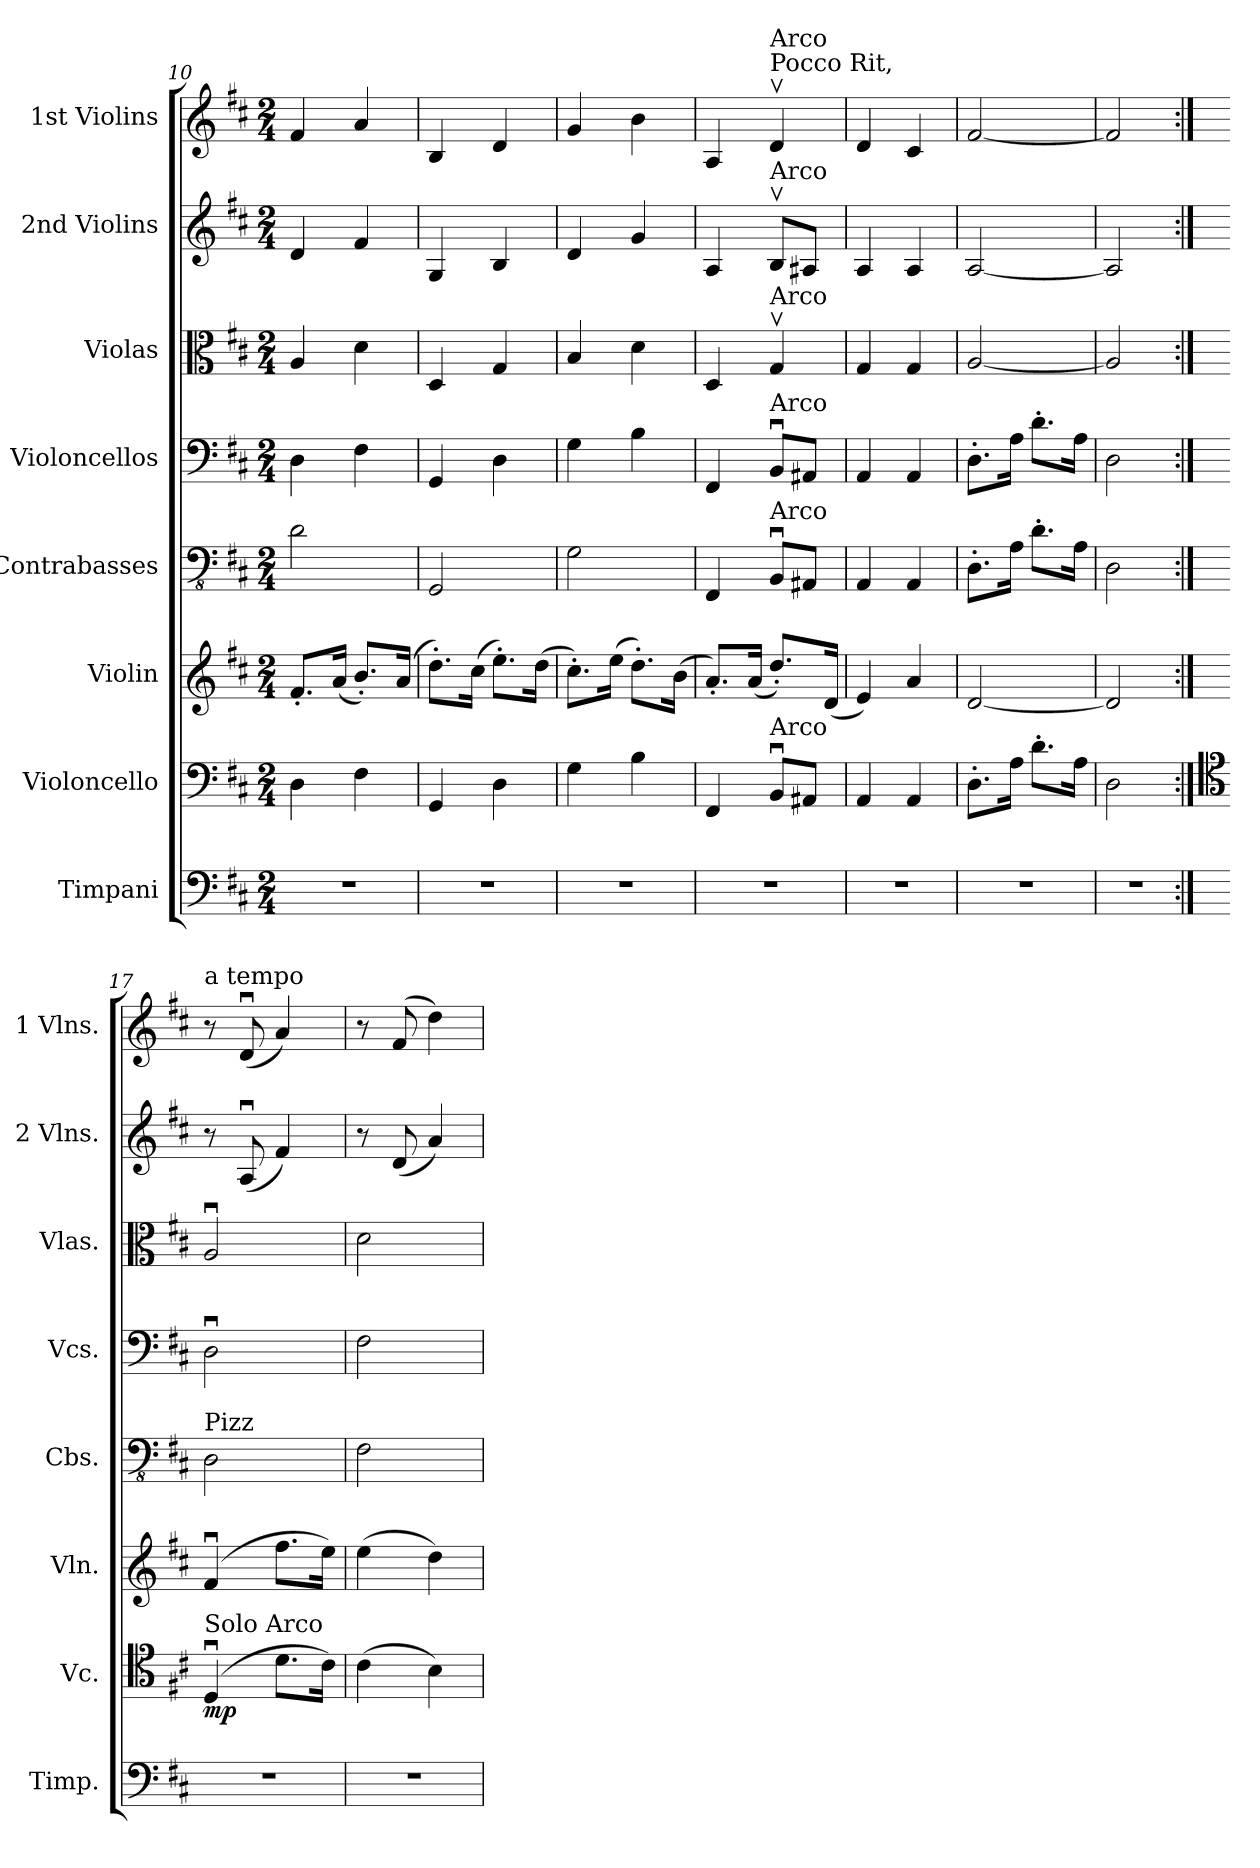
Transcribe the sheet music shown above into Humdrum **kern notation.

**kern	**kern	**dynam	**kern	**kern	**kern	**kern	**kern	**kern
*part8	*part7	*part7	*part6	*part5	*part4	*part3	*part2	*part1
*staff8	*staff7	*staff7	*staff6	*staff5	*staff4	*staff3	*staff2	*staff1
*I"Timpani	*I"Violoncello	*	*I"Violin	*I"Contrabasses	*I"Violoncellos	*I"Violas	*I"2nd Violins	*I"1st Violins
*I'Timp.	*I'Vc.	*	*I'Vln.	*I'Cbs.	*I'Vcs.	*I'Vlas.	*I'2 Vlns.	*I'1 Vlns.
*clefF4	*clefF4	*	*clefG2	*clefFv4	*clefF4	*clefC3	*clefG2	*clefG2
*k[f#c#]	*k[f#c#]	*	*k[f#c#]	*k[f#c#]	*k[f#c#]	*k[f#c#]	*k[f#c#]	*k[f#c#]
*M2/4	*M2/4	*	*M2/4	*M2/4	*M2/4	*M2/4	*M2/4	*M2/4
=10	=10	=10	=10	=10	=10	=10	=10	=10
2r	4D\	.	8.f#'/L	2D\	4D\	4A/	4d/	4f#/
.	.	.	(16a/Jk	.	.	.	.	.
.	4F#\	.	8.b'/L)	.	4F#\	4d\	4f#/	4a/
.	.	.	(16a/Jk	.	.	.	.	.
=11	=11	=11	=11	=11	=11	=11	=11	=11
2r	4GG/	.	8.dd'\L)	2GGG/	4GG/	4D/	4G/	4B/
.	.	.	(16cc#\Jk	.	.	.	.	.
.	4D\	.	8.ee'\L)	.	4D\	4G/	4B/	4d/
.	.	.	(16dd\Jk	.	.	.	.	.
=12	=12	=12	=12	=12	=12	=12	=12	=12
2r	4G\	.	8.cc#'\L)	2GG\	4G\	4B/	4d/	4g/
.	.	.	(16ee\Jk	.	.	.	.	.
.	4B\	.	8.dd'\L)	.	4B\	4d\	4g/	4b\
.	.	.	(16b\Jk	.	.	.	.	.
=13	=13	=13	=13	=13	=13	=13	=13	=13
2r	4FF#/	.	8.a'/L)	4FFF#/	4FF#/	4D/	4A/	4A/
.	.	.	(16a/Jk	.	.	.	.	.
*	*	*	*	*	*	*	*	*MM88
!	!	!	!	!	!	!	!	!LO:TX:a:t=Pocco Rit,
!	!	!	!	!	!	!	!	!LO:TX:a:t=Arco
!	!	!	!	!	!	!	!LO:TX:a:t=Arco	!
!	!	!	!	!	!	!LO:TX:a:t=Arco	!	!
!	!	!	!	!	!LO:TX:a:t=Arco	!	!	!
!	!	!	!	!LO:TX:a:t=Arco	!	!	!	!
!	!LO:TX:a:t=Arco	!	!	!	!	!	!	!
.	8BBu/L	.	8.dd'/L)	8BBBu/L	8BBu/L	4Gv/	8Bv/L	4dv/
.	8AA#X/J	.	.	8AAA#X/J	8AA#X/J	.	8A#X/J	.
.	.	.	(16d/Jk	.	.	.	.	.
=14	=14	=14	=14	=14	=14	=14	=14	=14
*	*	*	*	*	*	*	*	*MM86
2r	4AA/	.	4e/)	4AAA/	4AA/	4G/	4A/	4d/
*	*	*	*	*	*	*	*	*MM84
.	4AA/	.	4a/	4AAA/	4AA/	4G/	4A/	4c#/
=15	=15	=15	=15	=15	=15	=15	=15	=15
*	*	*	*	*	*	*	*	*MM82
2r	8.D'\L	.	[2d/	8.DD'\L	8.D'\L	[2A/	[2A/	[2f#/
.	16A\Jk	.	.	16AA\Jk	16A\Jk	.	.	.
.	8.d'\L	.	.	8.D'\L	8.d'\L	.	.	.
.	16A\Jk	.	.	16AA\Jk	16A\Jk	.	.	.
=16	=16	=16	=16	=16	=16	=16	=16	=16
*	*	*	*	*	*	*	*	*MM80
2r	2D\	.	2d/]	2DD\	2D\	2A/]	2A/]	2f#/]
=17:|!	=17:|!	=17:|!	=17:|!	=17:|!	=17:|!	=17:|!	=17:|!	=17:|!
!!LO:REH:place=s1:a:B:fs=14:t=B
*	*clefC4	*	*	*	*	*	*	*
*	*	*	*	*	*	*	*	*MM80
!	!	!	!	!	!	!	!	!LO:TX:a:t=a tempo
!	!	!	!	!LO:TX:a:t=Pizz	!	!	!	!
!	!LO:TX:a:t=Solo Arco	!	!	!	!	!	!	!
!	!	!LO:DY:b	!	!	!	!	!	!
2r	(4Du/	mp	(4f#u/	2DD\	2Du\	2Au/	8r	8r
.	.	.	.	.	.	.	(8Au/	(8du/
.	8.d\L	.	8.ff#\L	.	.	.	4f#/)	4a/)
.	16c#\Jk)	.	16ee\Jk)	.	.	.	.	.
=18	=18	=18	=18	=18	=18	=18	=18	=18
2r	(4c#\	.	(4ee\	2FF#\	2F#\	2d\	8r	8r
.	.	.	.	.	.	.	(8d/	(8f#/
.	4B\)	.	4dd\)	.	.	.	4a/)	4dd\)
=	=	=	=	=	=	=	=	=
*-	*-	*-	*-	*-	*-	*-	*-	*-
